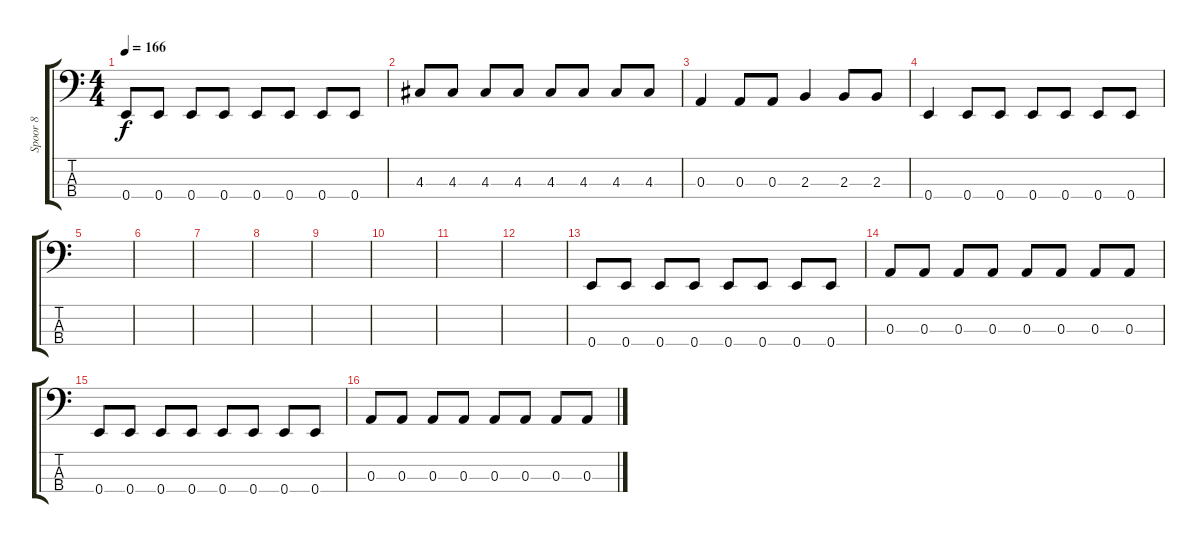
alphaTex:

\track ("Spoor 8" "Spoor 8") {instrument electricbassfinger}
\staff {score tabs}
\tuning (G2 D2 A1 E1) {hide}
\ts (4 4)
\tempo 166
\clef f4
\ks c
0.4.8{dy f} 0.4.8 0.4.8 0.4.8 0.4.8 0.4.8 0.4.8 0.4.8 |
4.3.8 4.3.8 4.3.8 4.3.8 4.3.8 4.3.8 4.3.8 4.3.8 |
0.3.4 0.3.8 0.3.8 2.3.4 2.3.8 2.3.8 |
0.4.4 0.4.8 0.4.8 0.4.8 0.4.8 0.4.8 0.4.8 |
|
|
|
|
|
|
|
|
0.4.8 0.4.8 0.4.8 0.4.8 0.4.8 0.4.8 0.4.8 0.4.8 |
0.3.8 0.3.8 0.3.8 0.3.8 0.3.8 0.3.8 0.3.8 0.3.8 |
0.4.8 0.4.8 0.4.8 0.4.8 0.4.8 0.4.8 0.4.8 0.4.8 |
0.3.8 0.3.8 0.3.8 0.3.8 0.3.8 0.3.8 0.3.8 0.3.8
